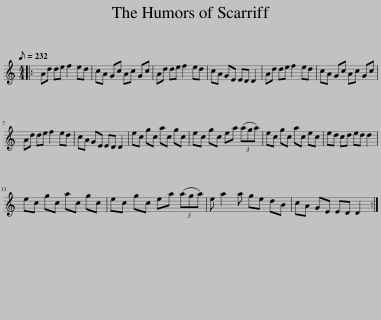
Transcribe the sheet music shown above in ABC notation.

X:1
L:1/8
Q:1/8=232
M:4/4
I:linebreak $
K:C
V:1 treble
V:1
|: Ad de f2 ed | cA Gc Ac Gc | Ad de f2 ed | cA GE ED D2 | Ad de f2 ed | %5
 cA Gc Ac Gc |$ Ad de f2 ed | cA GE ED D2 | ec gc ac gc | ec gc ea (3(aga) | %10
 ec gc ac ec | ed cd ed d2 |$ ec gc ac gc | ec gc ea (3(aga) | e a2 a ge dB | %15
 cA GE ED D2 :| %16
